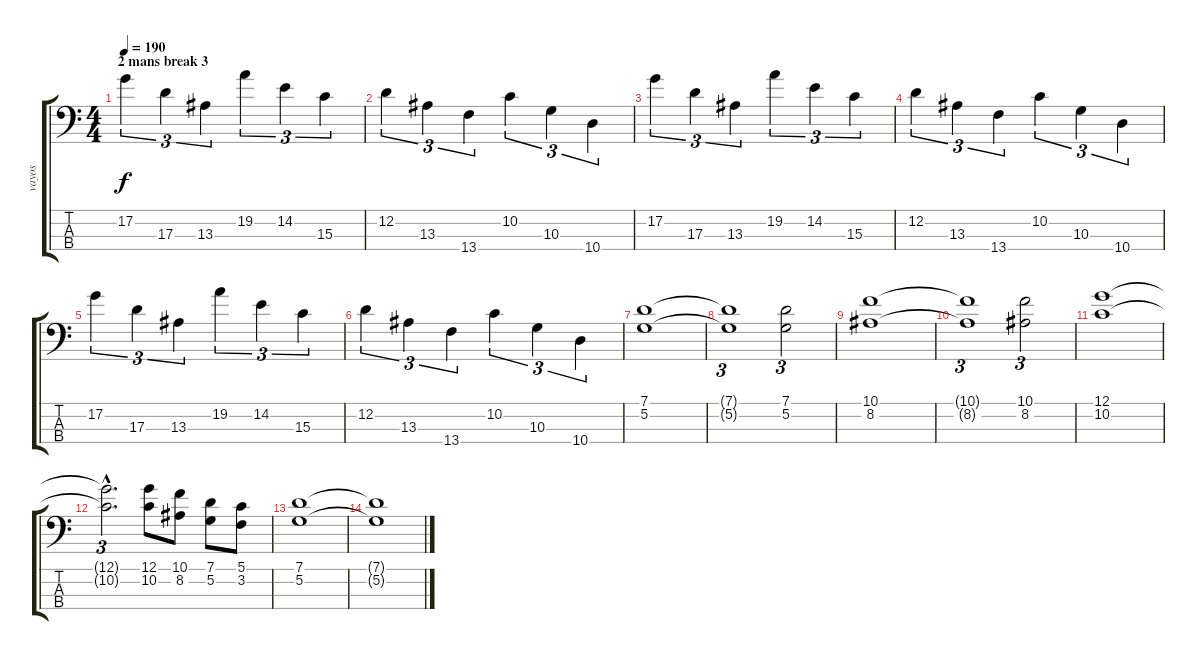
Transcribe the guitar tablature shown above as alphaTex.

\track ("vayos" "vayos") {instrument electricbassfinger}
\staff {score tabs}
\tuning (G2 D2 A1 E1) {hide}
\ts (4 4)
\section ("" "2 mans break 3")
\tempo 190
\clef f4
\ks c
17.2.4{tu (3 2) dy f} 17.3.4{tu (3 2)} 13.3.4{tu (3 2)} 19.2.4{tu (3 2)} 14.2.4{tu (3 2)} 15.3.4{tu (3 2)} |
12.2.4{tu (3 2)} 13.3.4{tu (3 2)} 13.4.4{tu (3 2)} 10.2.4{tu (3 2)} 10.3.4{tu (3 2)} 10.4.4{tu (3 2)} |
17.2.4{tu (3 2)} 17.3.4{tu (3 2)} 13.3.4{tu (3 2)} 19.2.4{tu (3 2)} 14.2.4{tu (3 2)} 15.3.4{tu (3 2)} |
12.2.4{tu (3 2)} 13.3.4{tu (3 2)} 13.4.4{tu (3 2)} 10.2.4{tu (3 2)} 10.3.4{tu (3 2)} 10.4.4{tu (3 2)} |
17.2.4{tu (3 2)} 17.3.4{tu (3 2)} 13.3.4{tu (3 2)} 19.2.4{tu (3 2)} 14.2.4{tu (3 2)} 15.3.4{tu (3 2)} |
12.2.4{tu (3 2)} 13.3.4{tu (3 2)} 13.4.4{tu (3 2)} 10.2.4{tu (3 2)} 10.3.4{tu (3 2)} 10.4.4{tu (3 2)} |
(7.1 5.2).1 |
(7.1{t} 5.2{t}).1{tu (3 2)} (7.1 5.2).2{tu (3 2)} |
(10.1 8.2).1 |
(10.1{t} 8.2{t}).1{tu (3 2)} (10.1 8.2).2{tu (3 2)} |
(12.1 10.2).1 |
(12.1{hac t} 10.2{hac t}).2{d tu (3 2)} (12.1 10.2).8 (10.1 8.2).8 (7.1 5.2).8 (5.1 3.2).8 |
(7.1 5.2).1 |
(7.1{t} 5.2{t}).1
